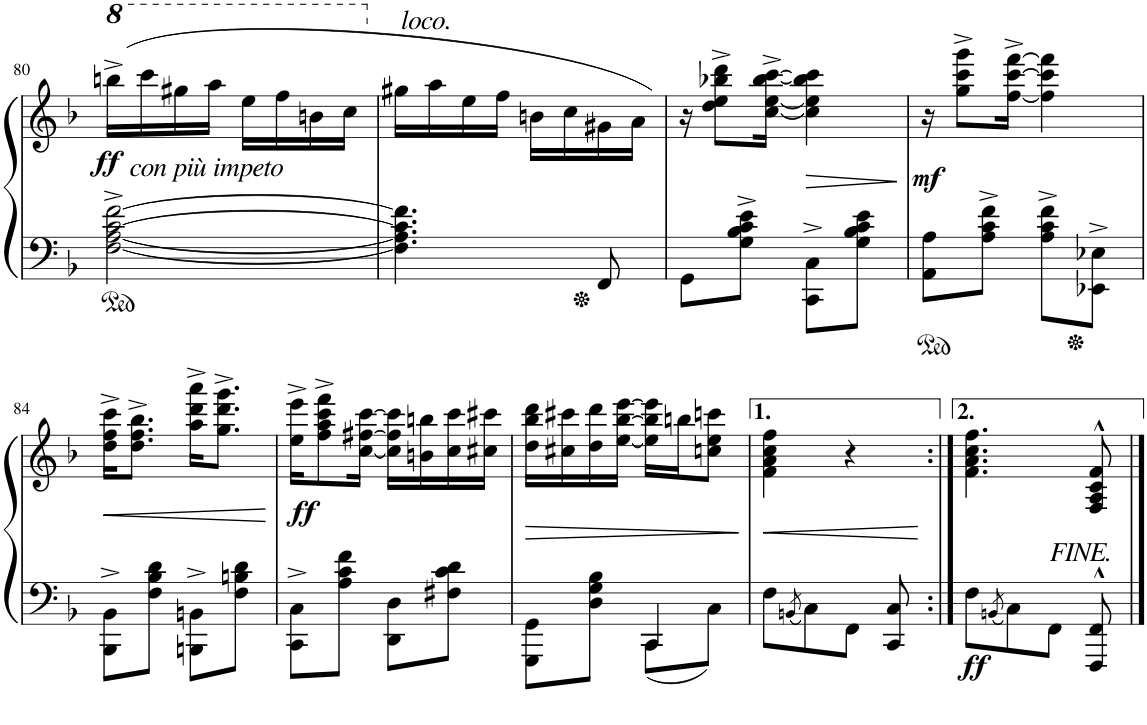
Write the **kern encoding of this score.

**kern	**kern	**dynam
*part1	*part1	*part1
*staff2	*staff1	*staff1/2
*I"Piano	*	*
!!LO:PB:g=z
*clefF4	*clefG2	*
*k[b-]	*k[b-]	*
*M2/4	*M2/4	*
*	*8va	*
=80	=80	=80
!	!LO:TX:b:i:t=con più impeto	!
!	!	!LO:DY:b
[2F\^ [2A\^ [2c\^ [2f\^	(16bbbn^\LL	ff
.	16cccc\	.
.	16ggg#X\	.
.	16aaa\JJ	.
.	16eee\LL	.
.	16fff\	.
.	16bbn\	.
.	16ccc\JJ	.
=81	=81	=81
*	*X8va	*
!	!LO:TX:a:i:t=loco.	!
4.F\] 4.A\] 4.c\] 4.f\]	16gg#X\LL	.
.	16aa\	.
.	16ee\	.
.	16ff\JJ	.
.	16bn\LL	.
.	16cc\	.
8FF/	16g#X\	.
.	16a\JJ)	.
=82	=82	=82
8GG\L	16r	.
.	8dd\^ 8ee\^ 8bb-X\^ 8ddd\^L	.
8G\^ 8B-\^ 8c\^ 8e\^J	.	.
.	[16cc\^ [16ee\^ [16bb-\^ [16ccc\^Jk	.
!	!	!LO:HP:b
8CC\^ 8C\^L	4cc\] 4ee\] 4bb-\] 4ccc\]	>
8G\ 8B-\ 8c\ 8e\J	.	.
.	.	]
=83	=83	=83
!	!	!LO:DY:b
8AA\ 8A\L	16r	mf
.	8gg\^ 8ccc\^ 8ggg\^L	.
8A\^ 8c\^ 8f\^J	.	.
.	[16ff\^ [16ccc\^ [16fff\^Jk	.
8A\^ 8c\^ 8f\^L	4ff\] 4ccc\] 4fff\]	.
8EE-X\^ 8E-X\^J	.	.
!!LO:LB:g=z
=84	=84	=84
!	!	!LO:HP:b
8BBB-\^ 8BB-\^L	16dd\^ 16ff\^ 16ccc\^KL	<
.	8.dd\^ 8.ff\^ 8.bb-\^J	.
8F\ 8B-\ 8d\J	.	.
8BBBn\^ 8BBn\^L	16aa\^ 16ddd\^ 16aaa\^KL	.
.	8.gg\^ 8.ddd\^ 8.ggg\^J	.
8F\ 8Bn\ 8d\J	.	.
.	.	[
=85	=85	=85
!	!	!LO:DY:b
8CC\^ 8C\^L	16ee\^ 16eee\^KL	ff
.	8ff\^ 8aa\^ 8ccc\^ 8fff\^	.
8A\ 8c\ 8f\J	.	.
.	[16cc\ [16ff#X\ [16ccc\Jk	.
8DD\ 8D\L	16cc\] 16ff#\] 16ccc\]LL	.
.	16bn\ 16bbn\	.
8F#X\ 8c\ 8d\J	16cc\ 16ccc\	.
.	16cc#X\ 16ccc#X\JJ	.
=86	=86	=86
*^	*	*
!	!	!	!LO:HP:b
8GGG\ 8GG\L	4ryy	16dd\ 16bb-\ 16ddd\LL	>
.	.	16cc#X\ 16ccc#X\	.
8D\ 8G\ 8B-\J	.	16dd\ 16ddd\	.
.	.	[16ee\ [16bb-\ [16eee\JJ	.
4CC/	8CC\L	16ee\] 16bb-\] 16eee\]LL	.
.	.	16bbn\J	.
.	8C\J	8ccn\ 8ee\ 8cccn\J	.
*v	*v	*	*
.	.	]
=87	=87	=87
!	!	!LO:HP:b
8F\L	4f\ 4a\ 4cc\ 4ff\	<
8qBBn/	.	.
8C\	.	.
8FF\J	4r	.
8CC/ 8C/	.	.
.	.	[
=88:|!	=88:|!	=88:|!
!	!	!LO:DY:b=2
8F\L	4.f\ 4.a\ 4.cc\ 4.ff\	ff
8qBBn/	.	.
8C\	.	.
8FF\J	.	.
8FFF/^^ 8FF/^^	8F/^^ 8A/^^ 8c/^^ 8f/^^	.
==	==	==
*-	*-	*-
